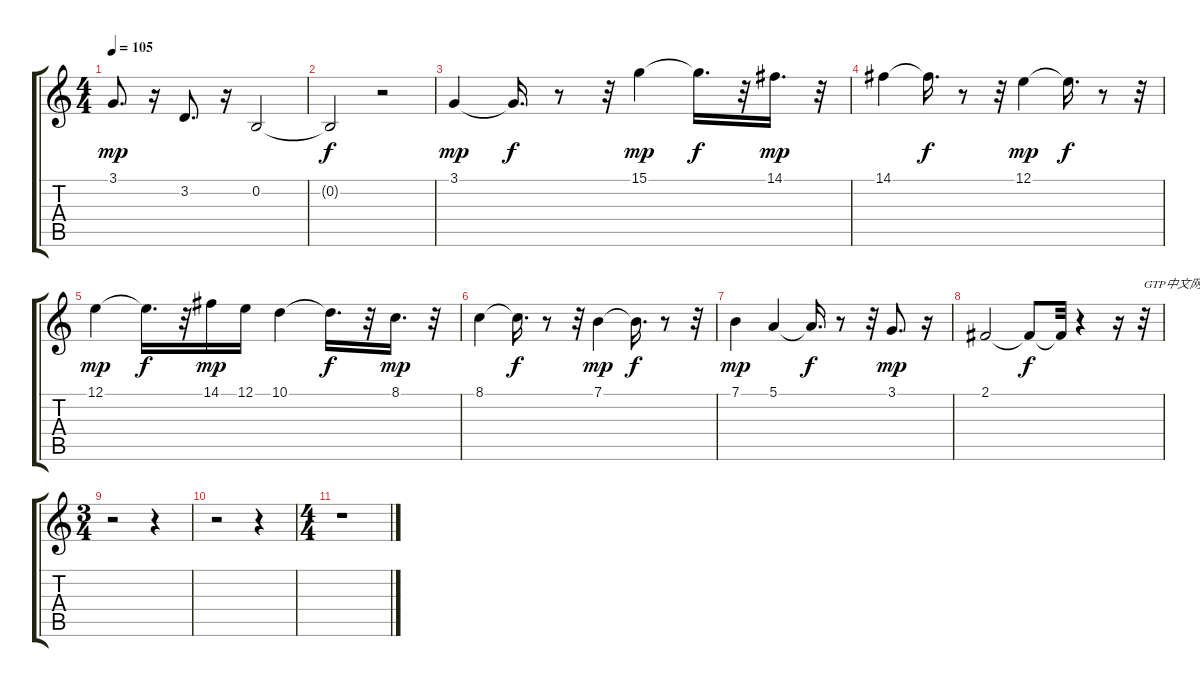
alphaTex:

\track "" {instrument musicbox}
\staff {score tabs}
\tuning (E4 B3 G3 D3 A2 E2) {hide}
\ts (4 4)
\tempo 105
\clef g2
\ks c
3.1.8{d dy mp} r.16 3.2.8{d} r.16 0.2.2 |
0.2{t}.2{dy f} r.2 |
3.1.4{dy mp} 3.1{t}.16{d dy f} r.8 r.32 15.1.4{dy mp} 15.1{t}.16{d dy f} r.32 14.1.16{d dy mp} r.32 |
14.1.4 14.1{t}.16{d dy f} r.8 r.32 12.1.4{dy mp} 12.1{t}.16{d dy f} r.8 r.32 |
12.1.4{dy mp} 12.1{t}.16{d dy f} r.32 14.1.16{dy mp} 12.1.16 10.1.4 10.1{t}.16{d dy f} r.32 8.1.16{d dy mp} r.32 |
8.1.4 8.1{t}.16{d dy f} r.8 r.32 7.1.4{dy mp} 7.1{t}.16{d dy f} r.8 r.32 |
7.1.4{dy mp} 5.1.4 5.1{t}.16{d dy f} r.8 r.32 3.1.8{d dy mp} r.16 |
2.1.2 2.1{t}.8{dy f} 2.1{t}.32 r.4 r.16 r.32{txt "GTP中文网为您提供优秀的谱子"} |
\ts (3 4)
r.2 r.4 |
r.2 r.4 |
\ts (4 4)
r.1
